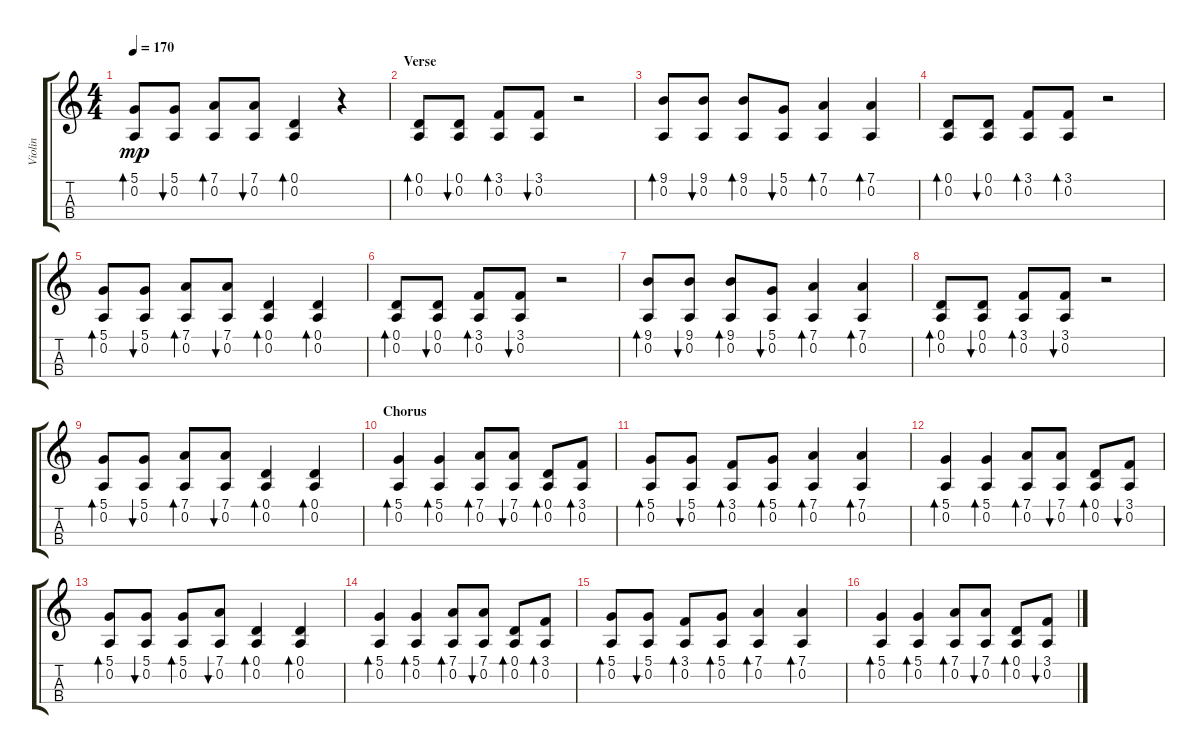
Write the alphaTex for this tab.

\track ("Violin" "Violin") {instrument violin}
\staff {score tabs}
\tuning (D4 A3 E3 B2) {hide}
\ts (4 4)
\tempo 170
\clef g2
\ks c
(5.1 0.2).8{bd 240 dy mp} (5.1 0.2).8{bu 240} (7.1 0.2).8{bd 240} (7.1 0.2).8{bu 240} (0.1 0.2).4{bd 480} r.4 |
\section ("" "Verse")
(0.1 0.2).8{bd 480 volume 13} (0.1 0.2).8{bu 480} (3.1 0.2).8{bd 480} (3.1 0.2).8{bu 480} r.2 |
(9.1 0.2).8{bd 480} (9.1 0.2).8{bu 480} (9.1 0.2).8{bd 480} (5.1 0.2).8{bu 480} (7.1 0.2).4{bd 480} (7.1 0.2).4{bd 480} |
(0.1 0.2).8{bd 480} (0.1 0.2).8{bu 480} (3.1 0.2).8{bd 480} (3.1 0.2).8{bd 480} r.2 |
(5.1 0.2).8{bd 480} (5.1 0.2).8{bu 480} (7.1 0.2).8{bd 480} (7.1 0.2).8{bu 480} (0.1 0.2).4{bd 480} (0.1 0.2).4{bd 480} |
(0.1 0.2).8{bd 480} (0.1 0.2).8{bu 480} (3.1 0.2).8{bd 480} (3.1 0.2).8{bu 480} r.2 |
(9.1 0.2).8{bd 480} (9.1 0.2).8{bu 480} (9.1 0.2).8{bd 480} (5.1 0.2).8{bu 480} (7.1 0.2).4{bd 480} (7.1 0.2).4{bd 480} |
(0.1 0.2).8{bd 480} (0.1 0.2).8{bu 480} (3.1 0.2).8{bd 480} (3.1 0.2).8{bu 480} r.2 |
(5.1 0.2).8{bd 480} (5.1 0.2).8{bu 480} (7.1 0.2).8{bd 480} (7.1 0.2).8{bu 480} (0.1 0.2).4{bd 480} (0.1 0.2).4{bd 480} |
\section ("" "Chorus")
(5.1 0.2).4{bd 480} (5.1 0.2).4{bd 480} (7.1 0.2).8{bd 480} (7.1 0.2).8{bu 480} (0.1 0.2).8{bd 480} (3.1 0.2).8{bd 480} |
(5.1 0.2).8{bd 480} (5.1 0.2).8{bu 480} (3.1 0.2).8{bd 480} (5.1 0.2).8{bd 480} (7.1 0.2).4{bd 480} (7.1 0.2).4{bd 480} |
(5.1 0.2).4{bd 480} (5.1 0.2).4{bd 480} (7.1 0.2).8{bd 480} (7.1 0.2).8{bu 480} (0.1 0.2).8{bd 480} (3.1 0.2).8{bu 480} |
(5.1 0.2).8{bd 480} (5.1 0.2).8{bu 480} (5.1 0.2).8{bd 480} (7.1 0.2).8{bu 480} (0.1 0.2).4{bd 480} (0.1 0.2).4{bd 480} |
(5.1 0.2).4{bd 480} (5.1 0.2).4{bd 480} (7.1 0.2).8{bd 480} (7.1 0.2).8{bu 480} (0.1 0.2).8{bd 480} (3.1 0.2).8{bd 480} |
(5.1 0.2).8{bd 480} (5.1 0.2).8{bu 480} (3.1 0.2).8{bd 480} (5.1 0.2).8{bd 480} (7.1 0.2).4{bd 480} (7.1 0.2).4{bd 480} |
(5.1 0.2).4{bd 480} (5.1 0.2).4{bd 480} (7.1 0.2).8{bd 480} (7.1 0.2).8{bu 480} (0.1 0.2).8{bd 480} (3.1 0.2).8{bu 480}
